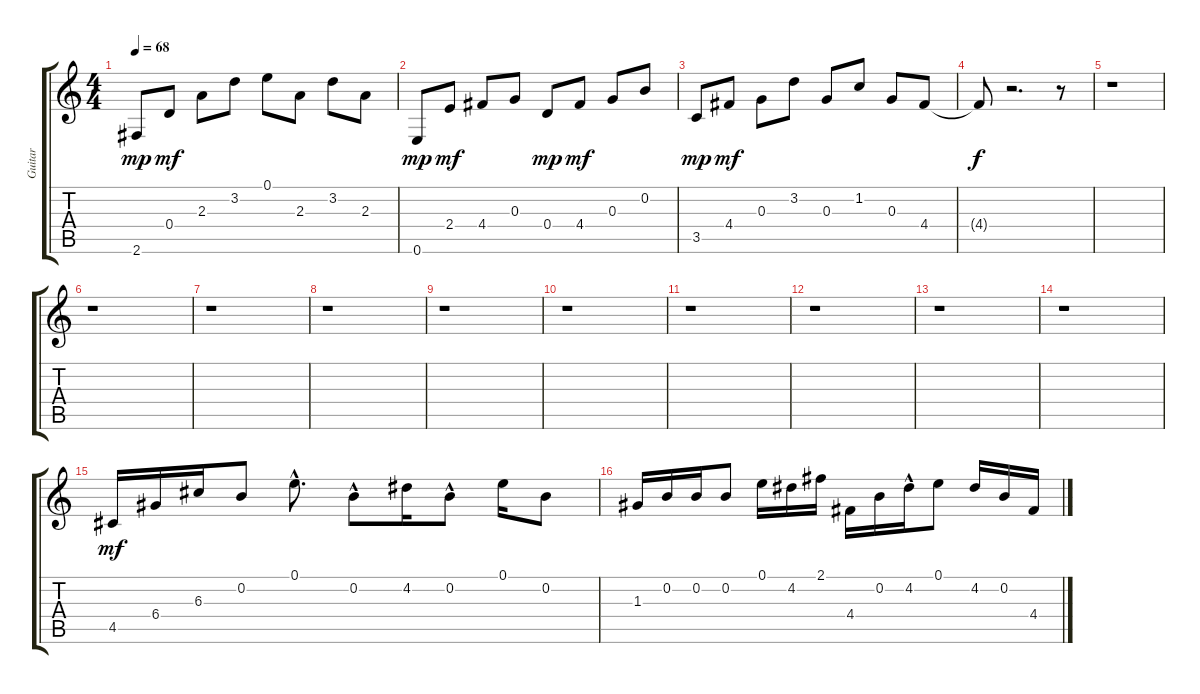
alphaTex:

\track ("Guitar" "Guitar") {instrument acousticguitarsteel}
\staff {score tabs}
\tuning (E4 B3 G3 D3 A2 E2) {hide}
\ts (4 4)
\tempo 68
\clef g2
\ks c
2.6.8{dy mp} 0.4.8{dy mf} 2.3.8 3.2.8 0.1.8 2.3.8 3.2.8 2.3.8 |
0.6.8{dy mp} 2.4.8{dy mf} 4.4.8 0.3.8 0.4.8{dy mp} 4.4.8{dy mf} 0.3.8 0.2.8 |
3.5.8{dy mp} 4.4.8{dy mf} 0.3.8 3.2.8 0.3.8 1.2.8 0.3.8 4.4.8 |
4.4{t}.8{dy f} r.2{d} r.8 |
r.1 |
r.1 |
r.1 |
r.1 |
r.1 |
r.1 |
r.1 |
r.1 |
r.1 |
r.1 |
4.5.16{dy mf} 6.4.16 6.3.16 0.2.8 0.1{hac}.8{d} 0.2{hac}.8 4.2.16 0.2{hac}.8 0.1.16 0.2.8 |
1.3.16 0.2.16 0.2.16 0.2.8 0.1.16 4.2.16 2.1.16 4.4.16 0.2.16 4.2{hac}.16 0.1.8 4.2.16 0.2.16 4.4.16
